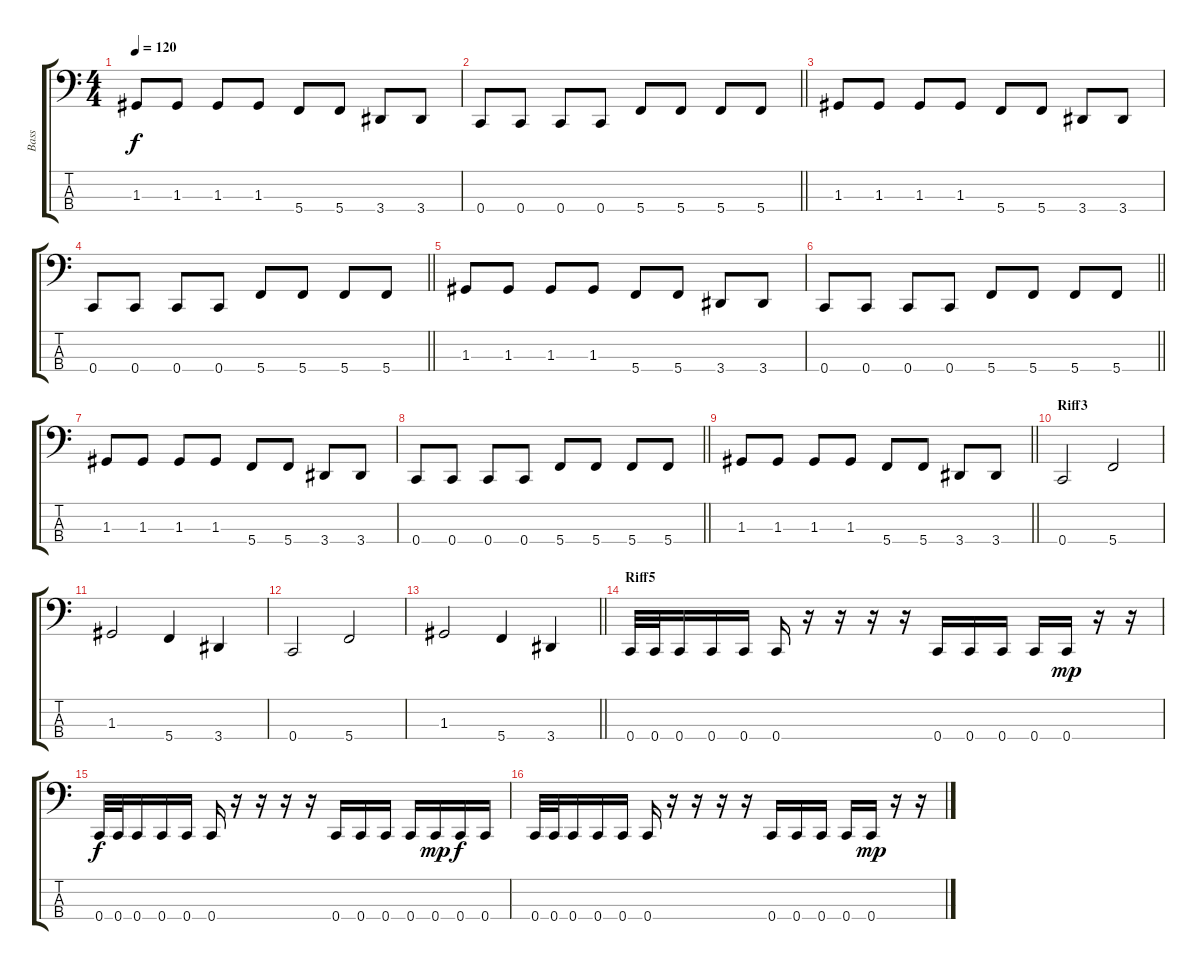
\track ("Bass" "Bass") {instrument electricbassfinger}
\staff {score tabs}
\tuning (F2 C2 G1 C1) {hide}
\ts (4 4)
\tempo 120
\clef f4
\ks c
1.3.8{dy f} 1.3.8 1.3.8 1.3.8 5.4.8 5.4.8 3.4.8 3.4.8 |
\barLineRight lightlight
0.4.8 0.4.8 0.4.8 0.4.8 5.4.8 5.4.8 5.4.8 5.4.8 |
1.3.8 1.3.8 1.3.8 1.3.8 5.4.8 5.4.8 3.4.8 3.4.8 |
\barLineRight lightlight
0.4.8 0.4.8 0.4.8 0.4.8 5.4.8 5.4.8 5.4.8 5.4.8 |
1.3.8 1.3.8 1.3.8 1.3.8 5.4.8 5.4.8 3.4.8 3.4.8 |
\barLineRight lightlight
0.4.8 0.4.8 0.4.8 0.4.8 5.4.8 5.4.8 5.4.8 5.4.8 |
1.3.8 1.3.8 1.3.8 1.3.8 5.4.8 5.4.8 3.4.8 3.4.8 |
\barLineRight lightlight
0.4.8 0.4.8 0.4.8 0.4.8 5.4.8 5.4.8 5.4.8 5.4.8 |
\barLineRight lightlight
1.3.8 1.3.8 1.3.8 1.3.8 5.4.8 5.4.8 3.4.8 3.4.8 |
\section ("" "Riff3")
0.4.2 5.4.2 |
1.3.2 5.4.4 3.4.4 |
0.4.2 5.4.2 |
\barLineRight lightlight
1.3.2 5.4.4 3.4.4 |
\section ("" "Riff5")
0.4.32 0.4.32 0.4.16 0.4.16 0.4.16 0.4.16 r.16 r.16 r.16 r.16 0.4.16 0.4.16 0.4.16 0.4.16 0.4.16{dy mp} r.16 r.16 |
0.4.32{dy f} 0.4.32 0.4.16 0.4.16 0.4.16 0.4.16 r.16 r.16 r.16 r.16 0.4.16 0.4.16 0.4.16 0.4.16 0.4.16{dy mp} 0.4.16{dy f} 0.4.16 |
0.4.32 0.4.32 0.4.16 0.4.16 0.4.16 0.4.16 r.16 r.16 r.16 r.16 0.4.16 0.4.16 0.4.16 0.4.16 0.4.16{dy mp} r.16 r.16
